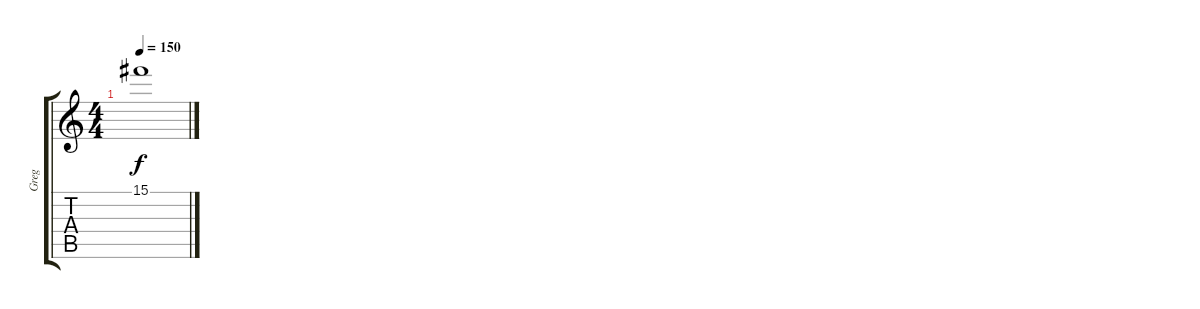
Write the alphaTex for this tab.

\track ("Greg" "Greg") {instrument distortionguitar}
\staff {score tabs}
\tuning (Eb4 Bb3 Gb3 Db3 Ab2 Eb2) {hide}
\ts (4 4)
\tempo 150
\clef g2
\ks c
15.1{t}.1{dy f}
